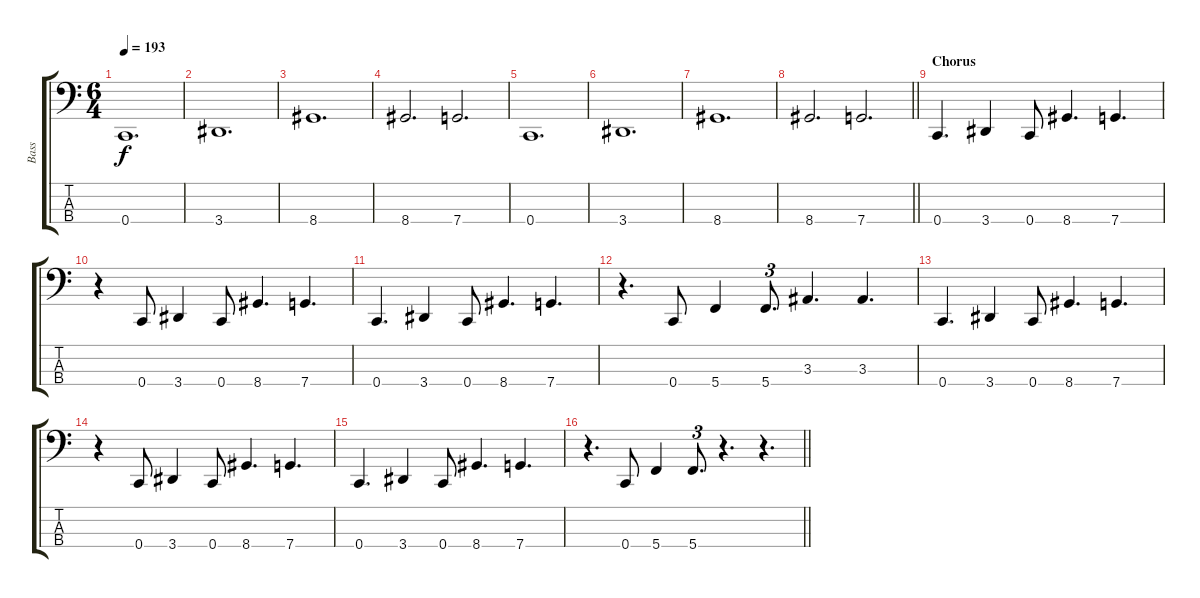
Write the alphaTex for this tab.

\track ("Bass" "Bass") {instrument electricbassfinger}
\staff {score tabs}
\tuning (F2 C2 G1 C1) {hide}
\ts (6 4)
\tempo 193
\clef f4
\ks c
0.4.1{d dy f} |
3.4.1{d} |
8.4.1{d} |
8.4.2{d} 7.4.2{d} |
0.4.1{d} |
3.4.1{d} |
8.4.1{d} |
\barLineRight lightlight
8.4.2{d} 7.4.2{d} |
\section ("" "Chorus")
0.4.4{d} 3.4.4 0.4.8 8.4.4{d} 7.4.4{d} |
r.4 0.4.8 3.4.4 0.4.8 8.4.4{d} 7.4.4{d} |
0.4.4{d} 3.4.4 0.4.8 8.4.4{d} 7.4.4{d} |
r.4{d tu (3 2)} 0.4.8 5.4.4 5.4.8{d tu (3 2)} 3.3.4{d} 3.3.4{d} |
0.4.4{d} 3.4.4 0.4.8 8.4.4{d} 7.4.4{d} |
r.4 0.4.8 3.4.4 0.4.8 8.4.4{d} 7.4.4{d} |
0.4.4{d} 3.4.4 0.4.8 8.4.4{d} 7.4.4{d} |
\barLineRight lightlight
r.4{d tu (3 2)} 0.4.8 5.4.4 5.4.8{d tu (3 2)} r.4{d} r.4{d}
